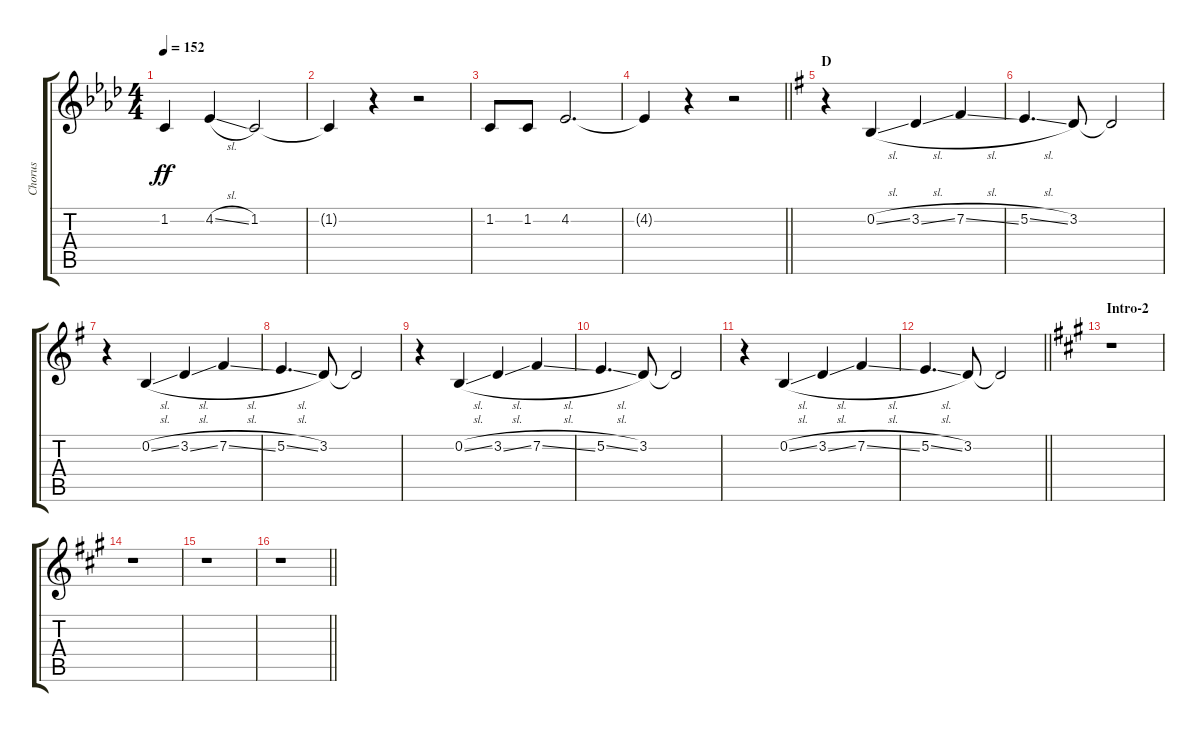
\track ("Chorus" "Chorus") {instrument voiceoohs}
\staff {score tabs}
\tuning (E4 B3 G3 D3 A2 E2) {hide}
\ts (4 4)
\tempo 152
\clef g2
\ks ab
1.2.4{dy ff} 4.2{sl}.4 1.2.2 |
1.2{t}.4 r.4 r.2 |
1.2.8 1.2.8 4.2.2{d} |
\barLineRight lightlight
4.2{t}.4 r.4 r.2 |
\section ("" "D")
\ks g
r.4 0.2{sl}.4 3.2{sl}.4 7.2{sl}.4 |
5.2{sl}.4{d} 3.2.8 3.2{t}.2 |
r.4 0.2{sl}.4 3.2{sl}.4 7.2{sl}.4 |
5.2{sl}.4{d} 3.2.8 3.2{t}.2 |
r.4 0.2{sl}.4 3.2{sl}.4 7.2{sl}.4 |
5.2{sl}.4{d} 3.2.8 3.2{t}.2 |
r.4 0.2{sl}.4 3.2{sl}.4 7.2{sl}.4 |
\barLineRight lightlight
5.2{sl}.4{d} 3.2.8 3.2{t}.2 |
\section ("" "Intro-2")
\ks a
r.1 |
r.1 |
r.1 |
\barLineRight lightlight
r.1
